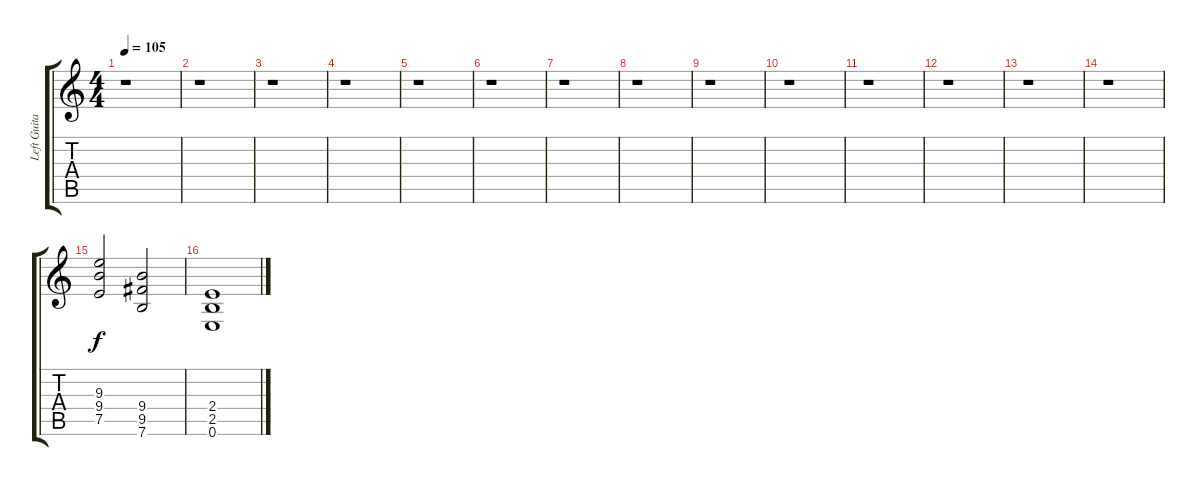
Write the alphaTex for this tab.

\track ("Left Guitar" "Left Guita") {instrument electricguitarclean}
\staff {score tabs}
\tuning (E4 B3 G3 D3 A2 E2) {hide}
\ts (4 4)
\tempo 105
\clef g2
\ks c
r.1{dy f} |
r.1 |
r.1 |
r.1 |
r.1 |
r.1 |
r.1 |
r.1 |
r.1 |
r.1 |
r.1 |
r.1 |
r.1 |
r.1 |
(9.3 9.4 7.5).2 (9.4 9.5 7.6).2 |
(2.4 2.5 0.6).1
